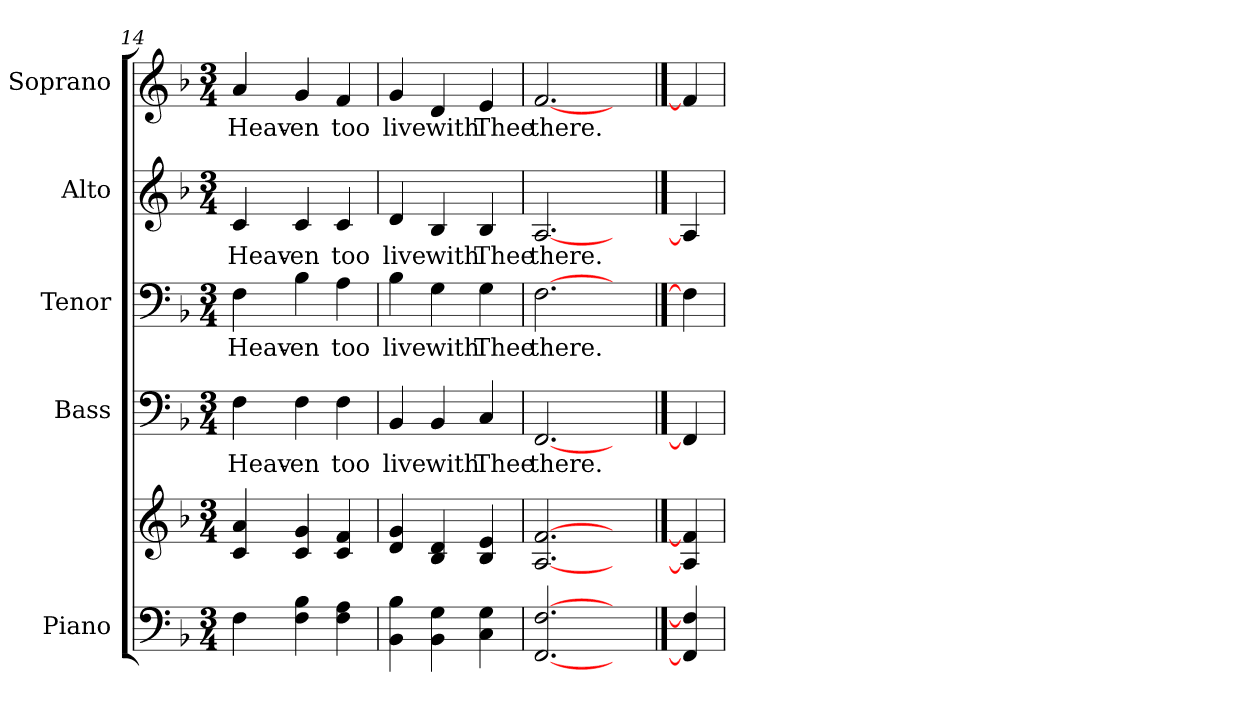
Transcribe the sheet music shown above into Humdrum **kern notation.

**kern	**kern	**kern	**text	**kern	**text	**kern	**text	**kern	**text
*part5	*part5	*part4	*part4	*part3	*part3	*part2	*part2	*part1	*part1
*staff6	*staff5	*staff4	*staff4	*staff3	*staff3	*staff2	*staff2	*staff1	*staff1
*I"Piano	*	*I"Bass	*	*I"Tenor	*	*I"Alto	*	*I"Soprano	*
*I'Pno.	*	*I'B.	*	*I'T.	*	*I'A.	*	*I'S.	*
*clefF4	*clefG2	*clefF4	*	*clefF4	*	*clefG2	*	*clefG2	*
*k[b-]	*k[b-]	*k[b-]	*	*k[b-]	*	*k[b-]	*	*k[b-]	*
*F:	*F:	*F:	*	*F:	*	*F:	*	*F:	*
*M3/4	*M3/4	*M3/4	*	*M3/4	*	*M3/4	*	*M3/4	*
=14	=14	=14	=14	=14	=14	=14	=14	=14	=14
!	!	!	!LO:LY:b:color=#000000	!	!	!	!	!	!
!	!	!	!	!	!LO:LY:b:color=#000000	!	!	!	!
!	!	!	!	!	!	!	!LO:LY:b:color=#000000	!	!
!	!	!	!	!	!	!	!	!	!LO:LY:b:color=#000000
4Fi\	4ci/ 4ai	4Fi\	Heav-	4Fi\	Heav-	4ci/	Heav-	4ai/	Heav-
!	!	!	!LO:LY:b:color=#000000	!	!	!	!	!	!
!	!	!	!	!	!LO:LY:b:color=#000000	!	!	!	!
!	!	!	!	!	!	!	!LO:LY:b:color=#000000	!	!
!	!	!	!	!	!	!	!	!	!LO:LY:b:color=#000000
4Fi\ 4B-i	4ci/ 4gi	4Fi\	-en	4B-i\	-en	4ci/	-en	4gi/	-en
!	!	!	!LO:LY:b:color=#000000	!	!	!	!	!	!
!	!	!	!	!	!LO:LY:b:color=#000000	!	!	!	!
!	!	!	!	!	!	!	!LO:LY:b:color=#000000	!	!
!	!	!	!	!	!	!	!	!	!LO:LY:b:color=#000000
4Fi\ 4Ai	4ci/ 4fi	4Fi\	too	4Ai\	too	4ci/	too	4fi/	too
!!LO:PB:g=z
=15	=15	=15	=15	=15	=15	=15	=15	=15	=15
!	!	!	!LO:LY:b:color=#000000	!	!	!	!	!	!
!	!	!	!	!	!LO:LY:b:color=#000000	!	!	!	!
!	!	!	!	!	!	!	!LO:LY:b:color=#000000	!	!
!	!	!	!	!	!	!	!	!	!LO:LY:b:color=#000000
4BB-i\ 4B-i	4di/ 4gi	4BB-i/	live	4B-i\	live	4di/	live	4gi/	live
!	!	!	!LO:LY:b:color=#000000	!	!	!	!	!	!
!	!	!	!	!	!LO:LY:b:color=#000000	!	!	!	!
!	!	!	!	!	!	!	!LO:LY:b:color=#000000	!	!
!	!	!	!	!	!	!	!	!	!LO:LY:b:color=#000000
4BB-i\ 4Gi	4B-i/ 4di	4BB-i/	with	4Gi\	with	4B-i/	with	4di/	with
!	!	!	!LO:LY:b:color=#000000	!	!	!	!	!	!
!	!	!	!	!	!LO:LY:b:color=#000000	!	!	!	!
!	!	!	!	!	!	!	!LO:LY:b:color=#000000	!	!
!	!	!	!	!	!	!	!	!	!LO:LY:b:color=#000000
4Ci\ 4Gi	4B-i/ 4ei	4Ci/	Thee	4Gi\	Thee	4B-i/	Thee	4ei/	Thee
=16	=16	=16	=16	=16	=16	=16	=16	=16	=16
!	!	!	!LO:LY:b:color=#000000	!	!	!	!	!	!
!	!	!	!	!	!LO:LY:b:color=#000000	!	!	!	!
!	!	!	!	!	!	!	!LO:LY:b:color=#000000	!	!
!	!	!	!	!	!	!	!	!	!LO:LY:b:color=#000000
[2.FFi [2.Fi	[2.Ai [2.fi	[2.FFi	there.	[2.Fi	there.	[2.Ai	there.	[2.fi	there.
4ryy	4ryy	4ryy	.	4ryy	.	4ryy	.	4ryy	.
==17	==17	==17	==17	==17	==17	==17	==17	==17	==17
4FFi] 4Fi]	4Ai] 4fi]	4FFi]	.	4Fi]	.	4Ai]	.	4fi]	.
=	=	=	=	=	=	=	=	=	=
*-	*-	*-	*-	*-	*-	*-	*-	*-	*-
